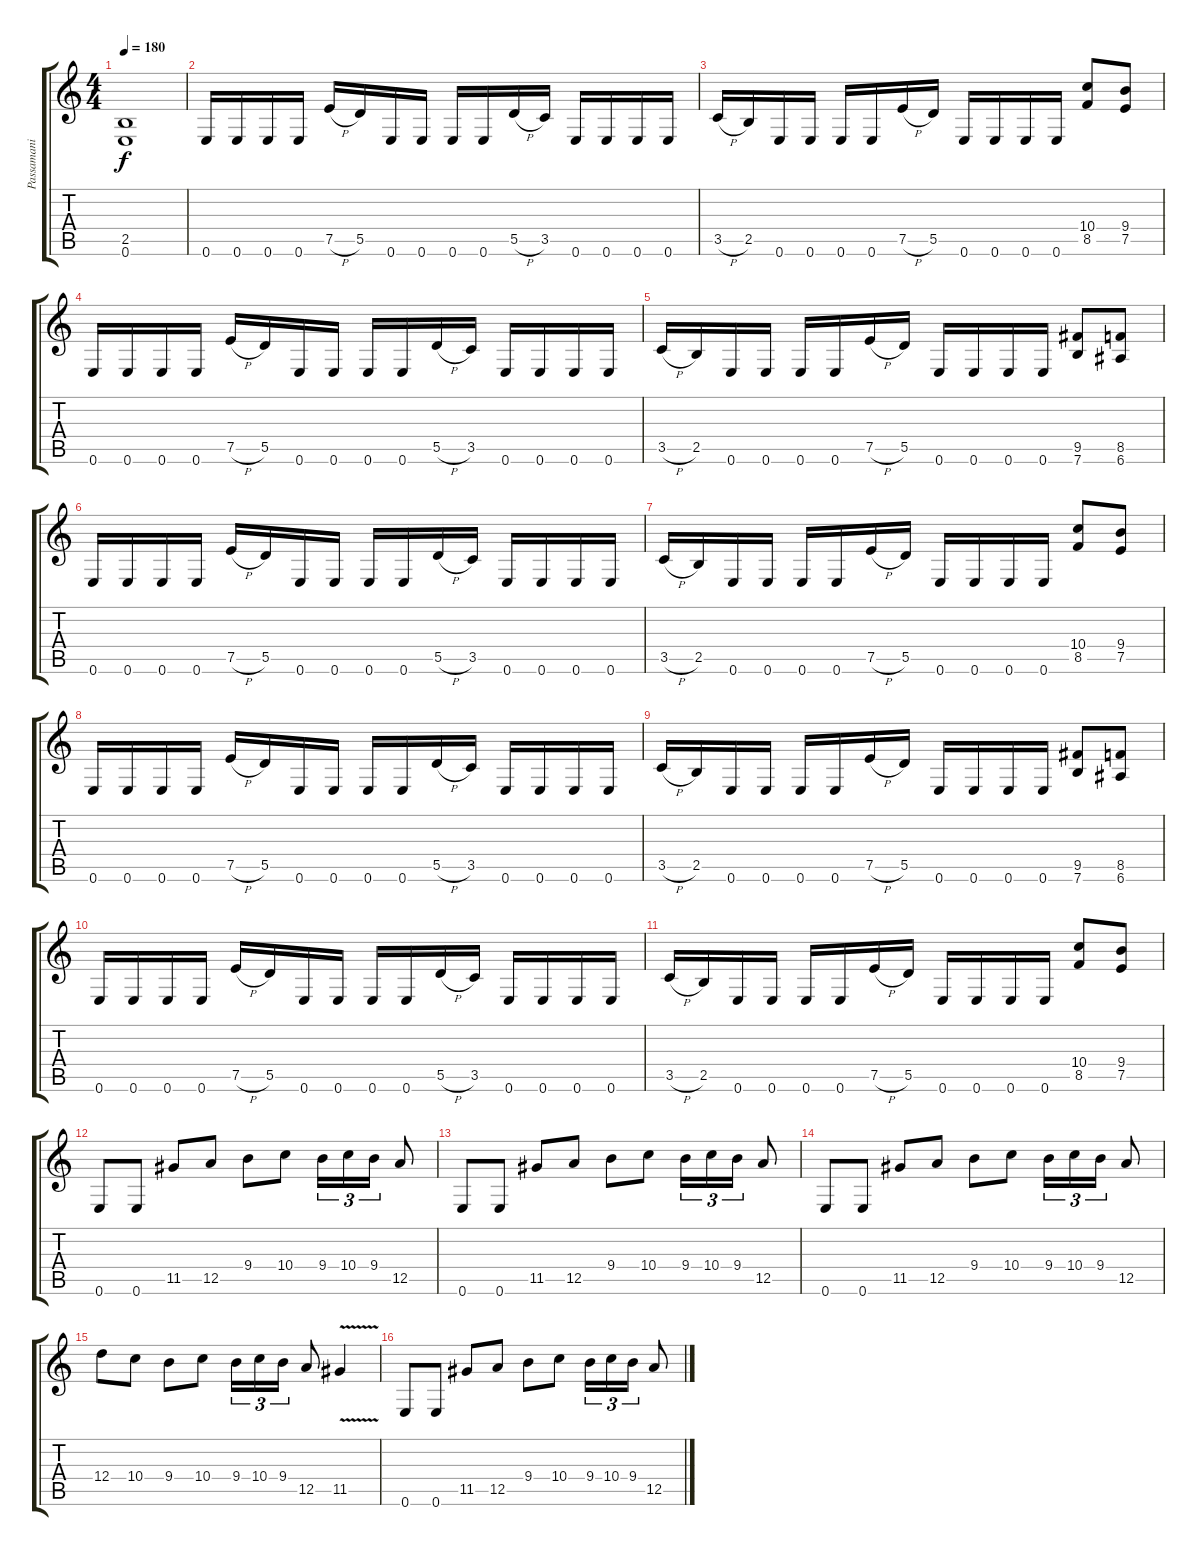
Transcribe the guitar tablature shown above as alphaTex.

\track ("Passamani" "Passamani") {instrument distortionguitar}
\staff {score tabs}
\tuning (E4 B3 G3 D3 A2 E2) {hide}
\ts (4 4)
\tempo 180
\clef g2
\ks c
(2.5{t} 0.6{t}).1{dy f} |
0.6.16 0.6.16 0.6.16 0.6.16 7.5{h}.16 5.5.16 0.6.16 0.6.16 0.6.16 0.6.16 5.5{h}.16 3.5.16 0.6.16 0.6.16 0.6.16 0.6.16 |
3.5{h}.16 2.5.16 0.6.16 0.6.16 0.6.16 0.6.16 7.5{h}.16 5.5.16 0.6.16 0.6.16 0.6.16 0.6.16 (10.4 8.5).8 (9.4 7.5).8 |
0.6.16 0.6.16 0.6.16 0.6.16 7.5{h}.16 5.5.16 0.6.16 0.6.16 0.6.16 0.6.16 5.5{h}.16 3.5.16 0.6.16 0.6.16 0.6.16 0.6.16 |
3.5{h}.16 2.5.16 0.6.16 0.6.16 0.6.16 0.6.16 7.5{h}.16 5.5.16 0.6.16 0.6.16 0.6.16 0.6.16 (9.5 7.6).8 (8.5 6.6).8 |
0.6.16 0.6.16 0.6.16 0.6.16 7.5{h}.16 5.5.16 0.6.16 0.6.16 0.6.16 0.6.16 5.5{h}.16 3.5.16 0.6.16 0.6.16 0.6.16 0.6.16 |
3.5{h}.16 2.5.16 0.6.16 0.6.16 0.6.16 0.6.16 7.5{h}.16 5.5.16 0.6.16 0.6.16 0.6.16 0.6.16 (10.4 8.5).8 (9.4 7.5).8 |
0.6.16 0.6.16 0.6.16 0.6.16 7.5{h}.16 5.5.16 0.6.16 0.6.16 0.6.16 0.6.16 5.5{h}.16 3.5.16 0.6.16 0.6.16 0.6.16 0.6.16 |
3.5{h}.16 2.5.16 0.6.16 0.6.16 0.6.16 0.6.16 7.5{h}.16 5.5.16 0.6.16 0.6.16 0.6.16 0.6.16 (9.5 7.6).8 (8.5 6.6).8 |
0.6.16 0.6.16 0.6.16 0.6.16 7.5{h}.16 5.5.16 0.6.16 0.6.16 0.6.16 0.6.16 5.5{h}.16 3.5.16 0.6.16 0.6.16 0.6.16 0.6.16 |
3.5{h}.16 2.5.16 0.6.16 0.6.16 0.6.16 0.6.16 7.5{h}.16 5.5.16 0.6.16 0.6.16 0.6.16 0.6.16 (10.4 8.5).8 (9.4 7.5).8 |
0.6.8 0.6.8 11.5.8 12.5.8 9.4.8 10.4.8 9.4.16{tu (3 2)} 10.4.16{tu (3 2)} 9.4.16{tu (3 2)} 12.5.8 |
0.6.8 0.6.8 11.5.8 12.5.8 9.4.8 10.4.8 9.4.16{tu (3 2)} 10.4.16{tu (3 2)} 9.4.16{tu (3 2)} 12.5.8 |
0.6.8 0.6.8 11.5.8 12.5.8 9.4.8 10.4.8 9.4.16{tu (3 2)} 10.4.16{tu (3 2)} 9.4.16{tu (3 2)} 12.5.8 |
12.4.8 10.4.8 9.4.8 10.4.8 9.4.16{tu (3 2)} 10.4.16{tu (3 2)} 9.4.16{tu (3 2)} 12.5.8 11.5{v}.4 |
0.6.8 0.6.8 11.5.8 12.5.8 9.4.8 10.4.8 9.4.16{tu (3 2)} 10.4.16{tu (3 2)} 9.4.16{tu (3 2)} 12.5.8
